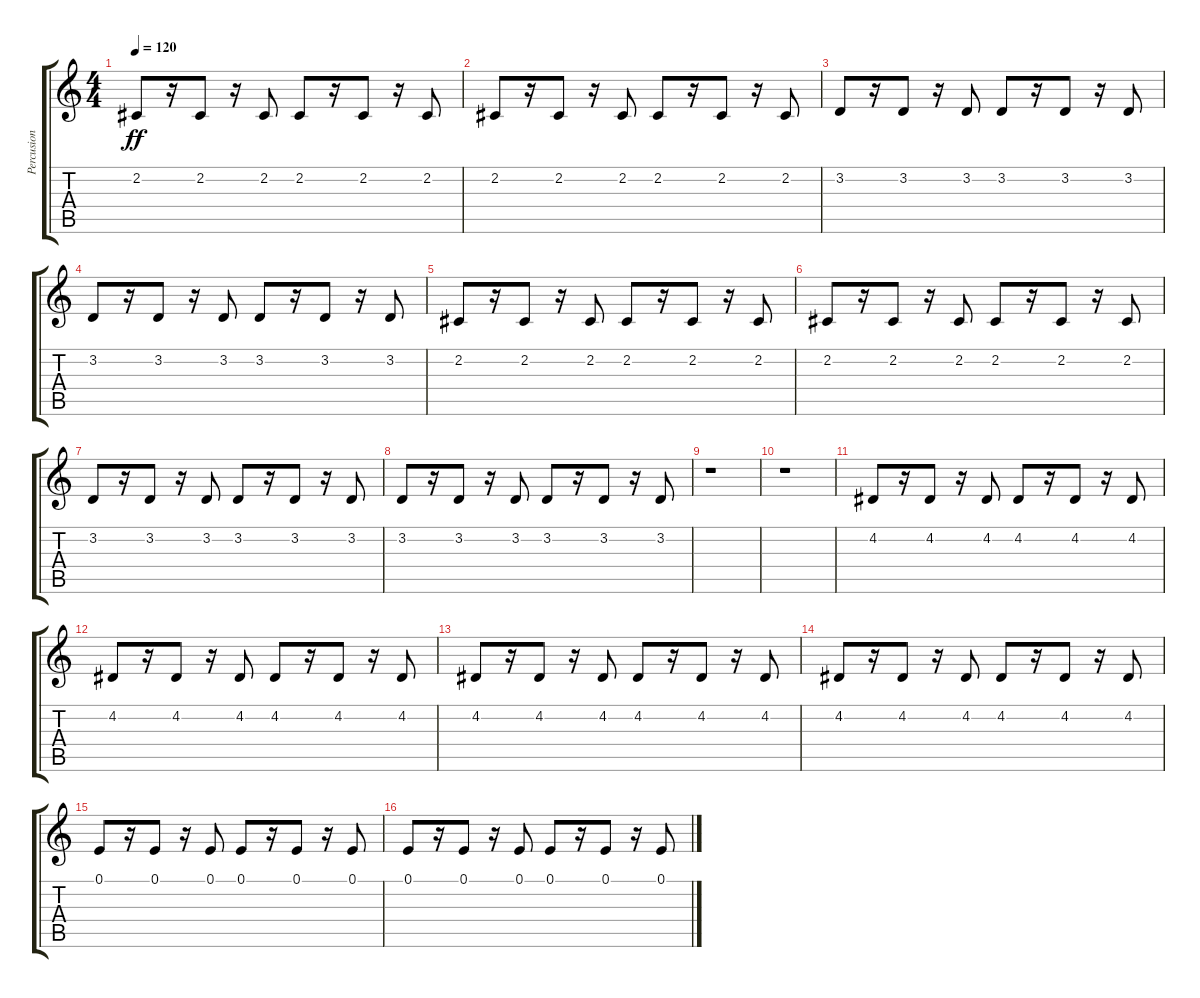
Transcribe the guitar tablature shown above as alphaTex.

\track ("Percusion" "Percusion") {instrument melodictom}
\staff {score tabs}
\tuning (E4 B3 G3 D3 A2 E2) {hide}
\ts (4 4)
\tempo 120
\clef g2
\ks c
2.2.8{dy ff} r.16 2.2.8 r.16 2.2.8 2.2.8 r.16 2.2.8 r.16 2.2.8 |
2.2.8 r.16 2.2.8 r.16 2.2.8 2.2.8 r.16 2.2.8 r.16 2.2.8 |
3.2.8 r.16 3.2.8 r.16 3.2.8 3.2.8 r.16 3.2.8 r.16 3.2.8 |
3.2.8 r.16 3.2.8 r.16 3.2.8 3.2.8 r.16 3.2.8 r.16 3.2.8 |
2.2.8 r.16 2.2.8 r.16 2.2.8 2.2.8 r.16 2.2.8 r.16 2.2.8 |
2.2.8 r.16 2.2.8 r.16 2.2.8 2.2.8 r.16 2.2.8 r.16 2.2.8 |
3.2.8 r.16 3.2.8 r.16 3.2.8 3.2.8 r.16 3.2.8 r.16 3.2.8 |
3.2.8 r.16 3.2.8 r.16 3.2.8 3.2.8 r.16 3.2.8 r.16 3.2.8 |
r.1 |
r.1 |
4.2.8 r.16 4.2.8 r.16 4.2.8 4.2.8 r.16 4.2.8 r.16 4.2.8 |
4.2.8 r.16 4.2.8 r.16 4.2.8 4.2.8 r.16 4.2.8 r.16 4.2.8 |
4.2.8 r.16 4.2.8 r.16 4.2.8 4.2.8 r.16 4.2.8 r.16 4.2.8 |
4.2.8 r.16 4.2.8 r.16 4.2.8 4.2.8 r.16 4.2.8 r.16 4.2.8 |
0.1.8 r.16 0.1.8 r.16 0.1.8 0.1.8 r.16 0.1.8 r.16 0.1.8 |
0.1.8 r.16 0.1.8 r.16 0.1.8 0.1.8 r.16 0.1.8 r.16 0.1.8
